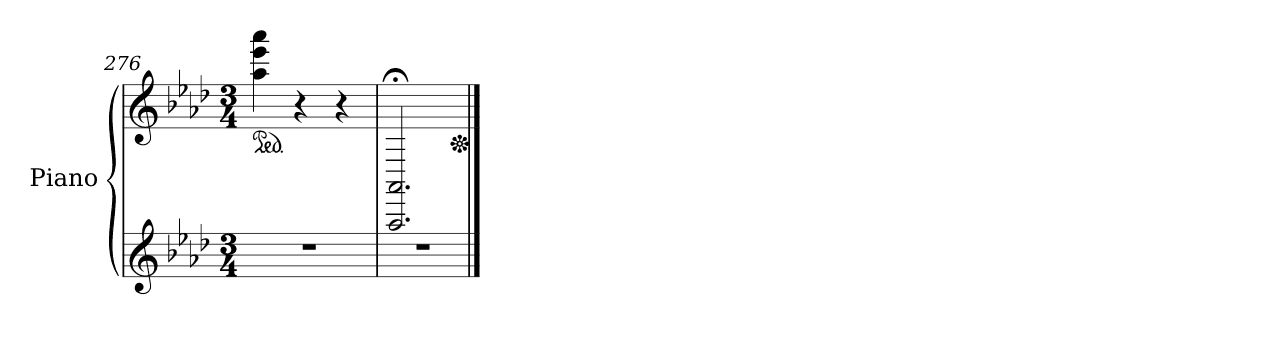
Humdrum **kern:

**kern	**kern
*part1	*part1
*staff2	*staff1
*I"Piano	*
*I'Pno.	*
*clefG2	*clefG2
*k[b-e-a-d-]	*k[b-e-a-d-]
*M3/4	*M3/4
*	*ped
=276	=276
2.r	4aa-\ 4eee-\ 4aaa-\
.	4r
.	4r
=277	=277
2.r	2.AAA-/;< 2.AA-/;<
*	*Xped
==	==
*-	*-
